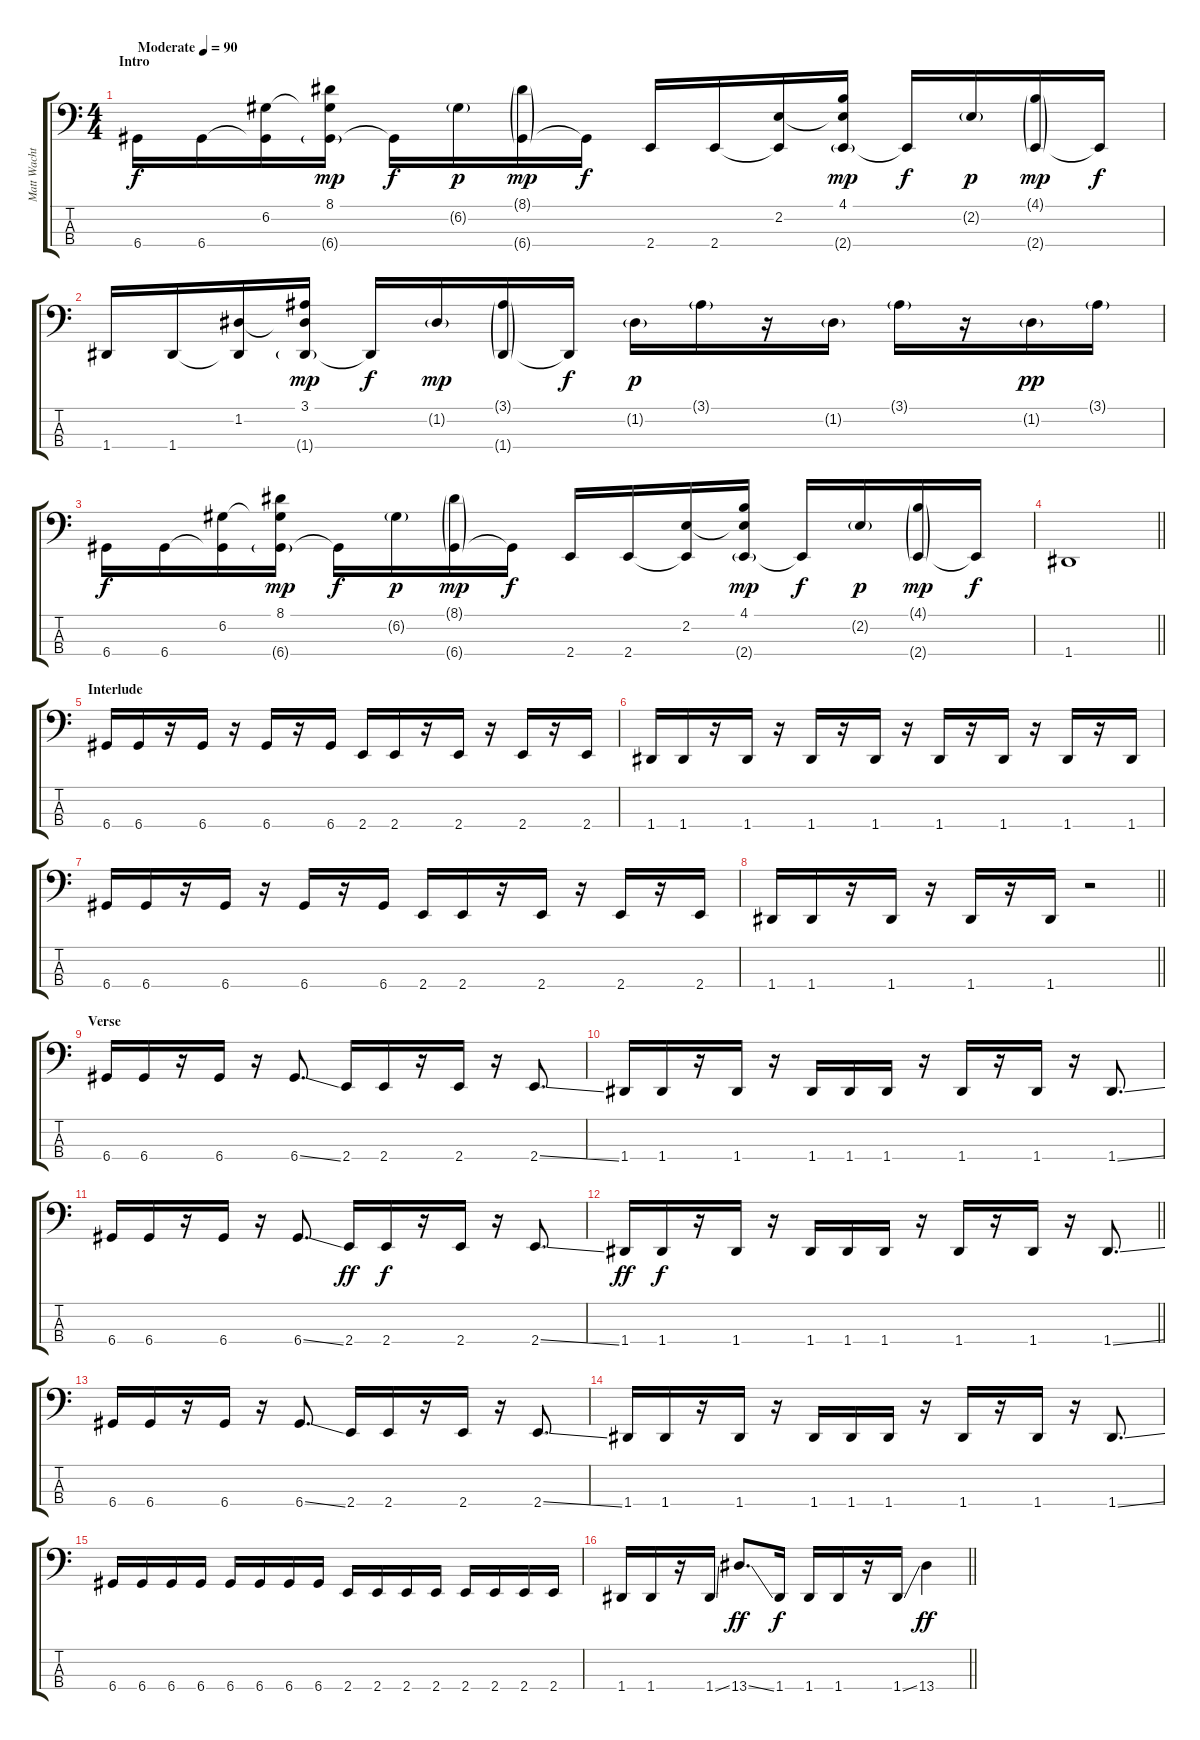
\track ("Matt Wachter - Bass" "Matt Wacht") {instrument electricbassfinger}
\staff {score tabs}
\tuning (G2 D2 A1 D1) {hide}
\ts (4 4)
\section ("" "Intro")
\tempo (90 "Moderate")
\clef f4
\ks c
6.4.16{dy f instrument slapbass2} 6.4.16 (6.2 6.4{t}).16{instrument slapbass1} (8.1 6.2{t} 6.4{g}).16{dy mp} 6.4{t}.16{dy f} 6.2{g}.16{dy p} (8.1{g} 6.4{g}).16{dy mp} 6.4{t}.16{dy f} 2.4.16{instrument slapbass2} 2.4.16 (2.2 2.4{t}).16{instrument slapbass1} (4.1 2.2{t} 2.4{g}).16{dy mp} 2.4{t}.16{dy f} 2.2{g}.16{dy p} (4.1{g} 2.4{g}).16{dy mp} 2.4{t}.16{dy f} |
1.4.16{instrument slapbass2} 1.4.16 (1.2 1.4{t}).16{instrument slapbass1} (3.1 1.2{t} 1.4{g}).16{dy mp} 1.4{t}.16{dy f} 1.2{g}.16{dy mp} (3.1{g} 1.4{g}).16 1.4{t}.16{dy f} 1.2{g}.16{dy p} 3.1{g}.16 r.16 1.2{g}.16 3.1{g}.16 r.16 1.2{g}.16{dy pp} 3.1{g}.16 |
6.4.16{dy f instrument slapbass2} 6.4.16 (6.2 6.4{t}).16{instrument slapbass1} (8.1 6.2{t} 6.4{g}).16{dy mp} 6.4{t}.16{dy f} 6.2{g}.16{dy p} (8.1{g} 6.4{g}).16{dy mp} 6.4{t}.16{dy f} 2.4.16{instrument slapbass2} 2.4.16 (2.2 2.4{t}).16{instrument slapbass1} (4.1 2.2{t} 2.4{g}).16{dy mp} 2.4{t}.16{dy f} 2.2{g}.16{dy p} (4.1{g} 2.4{g}).16{dy mp} 2.4{t}.16{dy f} |
\barLineRight lightlight
1.4.1{instrument electricbasspick} |
\section ("" "Interlude")
6.4.16{instrument electricbassfinger} 6.4.16 r.16 6.4.16 r.16 6.4.16 r.16 6.4.16 2.4.16 2.4.16 r.16 2.4.16 r.16 2.4.16 r.16 2.4.16 |
1.4.16 1.4.16 r.16 1.4.16 r.16 1.4.16 r.16 1.4.16 r.16 1.4.16 r.16 1.4.16 r.16 1.4.16 r.16 1.4.16 |
6.4.16 6.4.16 r.16 6.4.16 r.16 6.4.16 r.16 6.4.16 2.4.16 2.4.16 r.16 2.4.16 r.16 2.4.16 r.16 2.4.16 |
\barLineRight lightlight
1.4.16 1.4.16 r.16 1.4.16 r.16 1.4.16 r.16 1.4.16 r.2 |
\section ("" "Verse")
6.4.16 6.4.16 r.16 6.4.16 r.16 6.4{ss}.8{d} 2.4.16 2.4.16 r.16 2.4.16 r.16 2.4{ss}.8{d} |
1.4.16 1.4.16 r.16 1.4.16 r.16 1.4.16 1.4.16 1.4.16 r.16 1.4.16 r.16 1.4.16 r.16 1.4{ss}.8{d} |
6.4.16 6.4.16 r.16 6.4.16 r.16 6.4{ss}.8{d} 2.4.16{dy ff} 2.4.16{dy f} r.16 2.4.16 r.16 2.4{ss}.8{d} |
\barLineRight lightlight
1.4.16{dy ff} 1.4.16{dy f} r.16 1.4.16 r.16 1.4.16 1.4.16 1.4.16 r.16 1.4.16 r.16 1.4.16 r.16 1.4{ss}.8{d} |
\section ("" "")
6.4.16 6.4.16 r.16 6.4.16 r.16 6.4{ss}.8{d} 2.4.16 2.4.16 r.16 2.4.16 r.16 2.4{ss}.8{d} |
1.4.16 1.4.16 r.16 1.4.16 r.16 1.4.16 1.4.16 1.4.16 r.16 1.4.16 r.16 1.4.16 r.16 1.4{ss}.8{d} |
6.4.16 6.4.16 6.4.16 6.4.16 6.4.16 6.4.16 6.4.16 6.4.16 2.4.16 2.4.16 2.4.16 2.4.16 2.4.16 2.4.16 2.4.16 2.4.16 |
\barLineRight lightlight
1.4.16 1.4.16 r.16 1.4{ss}.16 13.4{ss}.8{d dy ff} 1.4.16{dy f} 1.4.16 1.4.16 r.16 1.4{ss}.16 13.4{ss}.4{dy ff}
